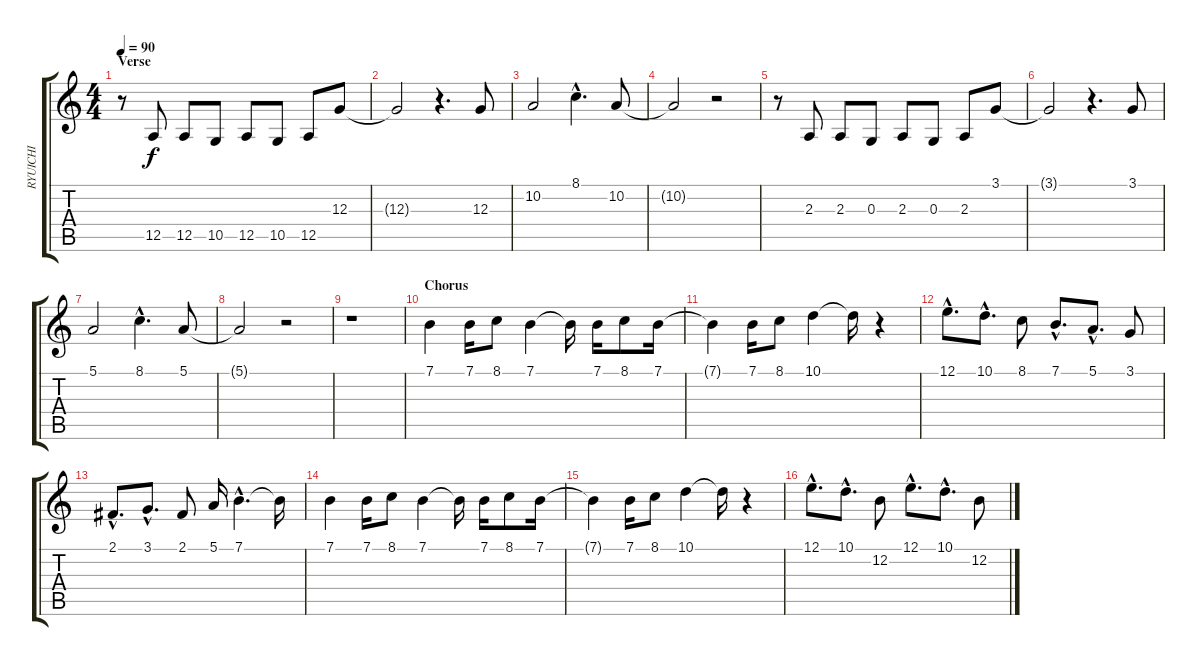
\track ("RYUICHI" "RYUICHI") {instrument tenorsax}
\staff {score tabs}
\tuning (E4 B3 G3 D3 A2 E2) {hide}
\ts (4 4)
\section ("" "Verse")
\tempo 90
\clef g2
\ks c
r.8{dy f} 12.5.8 12.5.8 10.5.8 12.5.8 10.5.8 12.5.8 12.3.8 |
12.3{t}.2 r.4{d} 12.3.8 |
10.2.2 8.1{hac}.4{d} 10.2.8 |
10.2{t}.2 r.2 |
r.8 2.3.8 2.3.8 0.3.8 2.3.8 0.3.8 2.3.8 3.1.8 |
3.1{t}.2 r.4{d} 3.1.8 |
5.1.2 8.1{hac}.4{d} 5.1.8 |
5.1{t}.2 r.2 |
r.1 |
\section ("" "Chorus")
7.1.4 7.1.16 8.1.8 7.1.4 7.1{t}.16 7.1.16 8.1.8 7.1.16 |
7.1{t}.4 7.1.16 8.1.8 10.1.4 10.1{t}.16 r.4 |
12.1{hac}.8{d} 10.1{hac}.8{d} 8.1.8 7.1{hac}.8{d} 5.1{hac}.8{d} 3.1.8 |
2.1{hac}.8{d} 3.1{hac}.8{d} 2.1.8 5.1.16 7.1{hac}.4{d} 7.1{t}.16 |
7.1.4 7.1.16 8.1.8 7.1.4 7.1{t}.16 7.1.16 8.1.8 7.1.16 |
7.1{t}.4 7.1.16 8.1.8 10.1.4 10.1{t}.16 r.4 |
12.1{hac}.8{d} 10.1{hac}.8{d} 12.2.8 12.1{hac}.8{d} 10.1{hac}.8{d} 12.2.8
